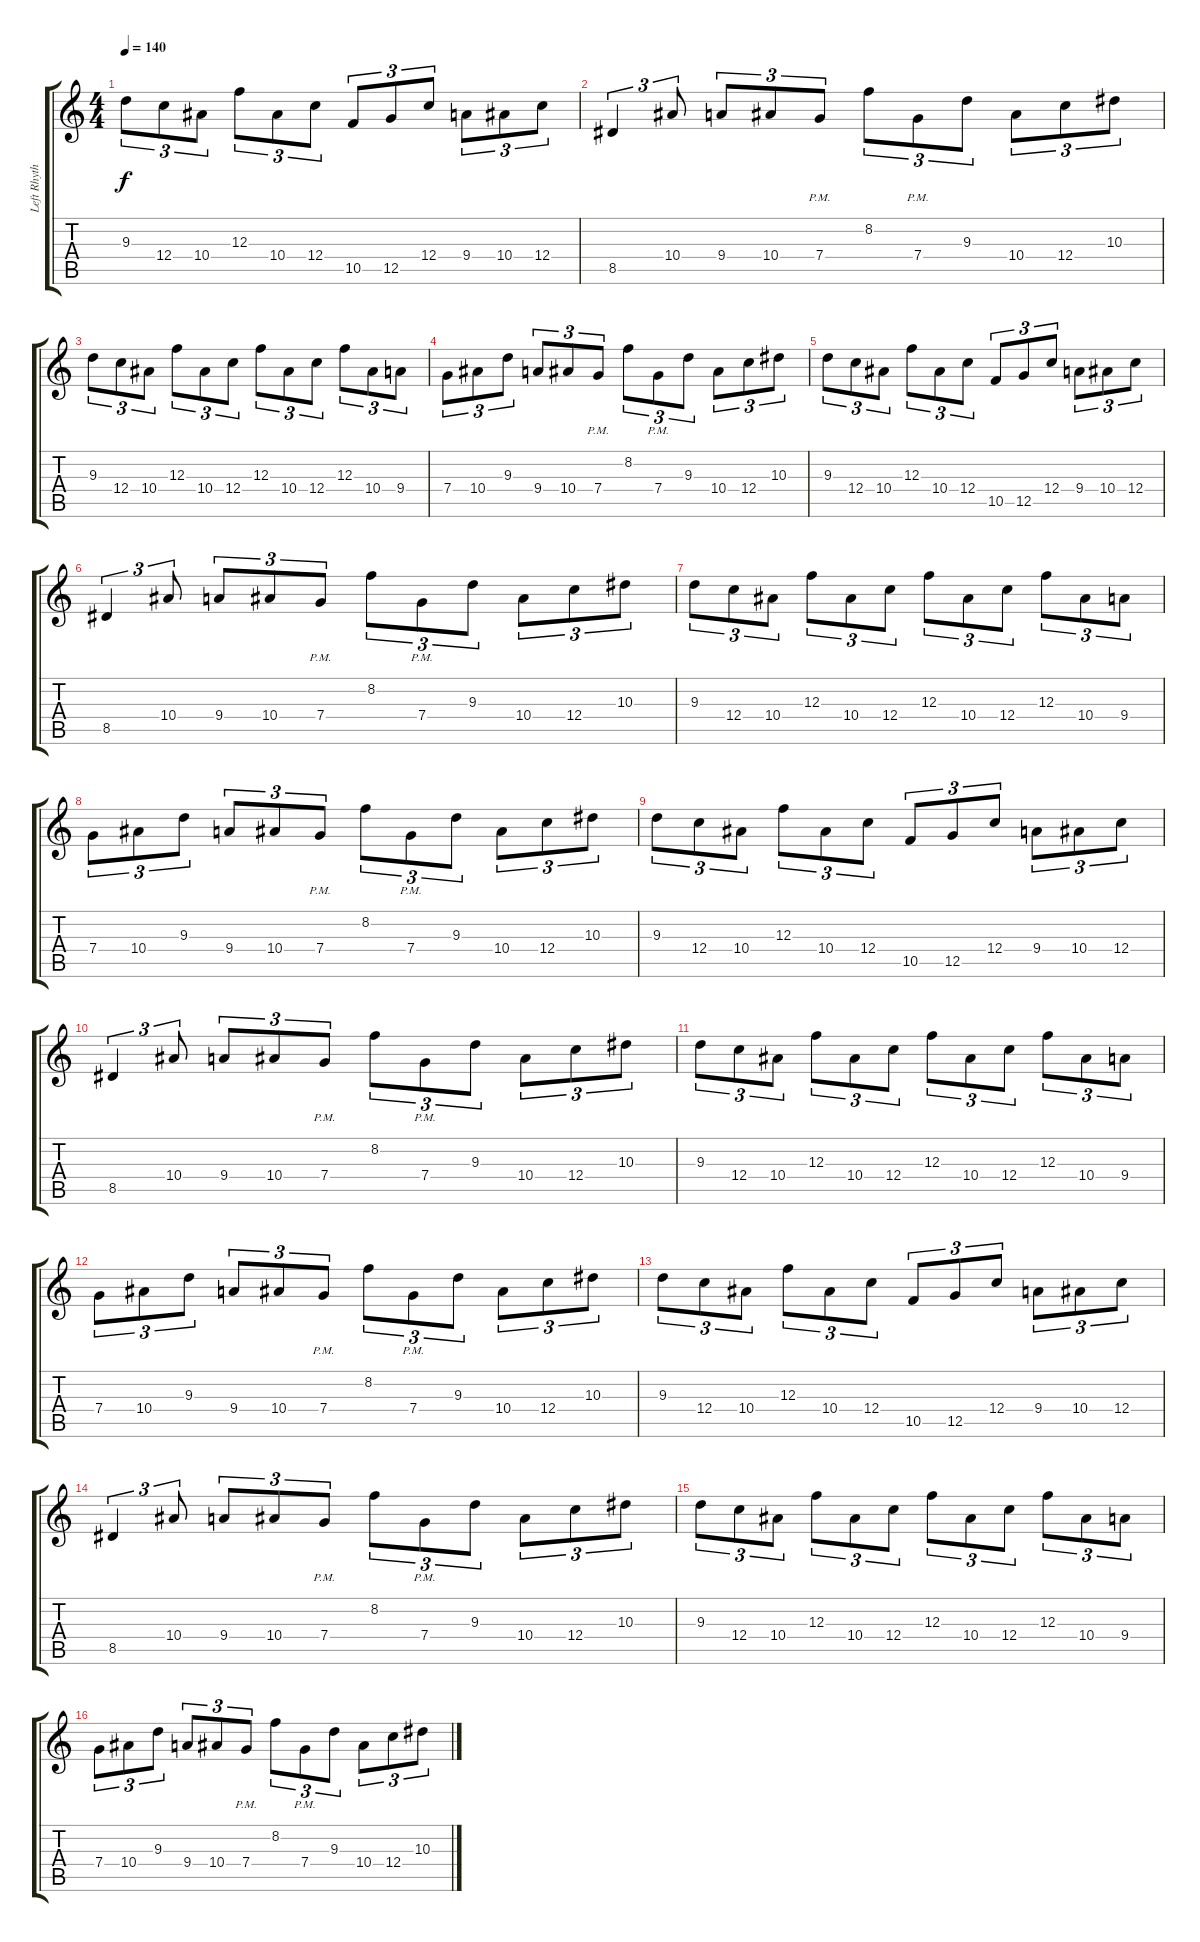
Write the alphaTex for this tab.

\track ("Left Rhythm" "Left Rhyth") {instrument distortionguitar}
\staff {score tabs}
\tuning (D4 A3 F3 C3 G2 C2) {hide}
\ts (4 4)
\tempo 140
\clef g2
\ks c
9.3.8{tu (3 2) dy f} 12.4.8{tu (3 2)} 10.4.8{tu (3 2)} 12.3.8{tu (3 2)} 10.4.8{tu (3 2)} 12.4.8{tu (3 2)} 10.5.8{tu (3 2)} 12.5.8{tu (3 2)} 12.4.8{tu (3 2)} 9.4.8{tu (3 2)} 10.4.8{tu (3 2)} 12.4.8{tu (3 2)} |
8.5.4{tu (3 2)} 10.4.8{tu (3 2)} 9.4.8{tu (3 2)} 10.4.8{tu (3 2)} 7.4{pm}.8{tu (3 2)} 8.2.8{tu (3 2)} 7.4{pm}.8{tu (3 2)} 9.3.8{tu (3 2)} 10.4.8{tu (3 2)} 12.4.8{tu (3 2)} 10.3.8{tu (3 2)} |
9.3.8{tu (3 2)} 12.4.8{tu (3 2)} 10.4.8{tu (3 2)} 12.3.8{tu (3 2)} 10.4.8{tu (3 2)} 12.4.8{tu (3 2)} 12.3.8{tu (3 2)} 10.4.8{tu (3 2)} 12.4.8{tu (3 2)} 12.3.8{tu (3 2)} 10.4.8{tu (3 2)} 9.4.8{tu (3 2)} |
7.4.8{tu (3 2)} 10.4.8{tu (3 2)} 9.3.8{tu (3 2)} 9.4.8{tu (3 2)} 10.4.8{tu (3 2)} 7.4{pm}.8{tu (3 2)} 8.2.8{tu (3 2)} 7.4{pm}.8{tu (3 2)} 9.3.8{tu (3 2)} 10.4.8{tu (3 2)} 12.4.8{tu (3 2)} 10.3.8{tu (3 2)} |
9.3.8{tu (3 2)} 12.4.8{tu (3 2)} 10.4.8{tu (3 2)} 12.3.8{tu (3 2)} 10.4.8{tu (3 2)} 12.4.8{tu (3 2)} 10.5.8{tu (3 2)} 12.5.8{tu (3 2)} 12.4.8{tu (3 2)} 9.4.8{tu (3 2)} 10.4.8{tu (3 2)} 12.4.8{tu (3 2)} |
8.5.4{tu (3 2)} 10.4.8{tu (3 2)} 9.4.8{tu (3 2)} 10.4.8{tu (3 2)} 7.4{pm}.8{tu (3 2)} 8.2.8{tu (3 2)} 7.4{pm}.8{tu (3 2)} 9.3.8{tu (3 2)} 10.4.8{tu (3 2)} 12.4.8{tu (3 2)} 10.3.8{tu (3 2)} |
9.3.8{tu (3 2)} 12.4.8{tu (3 2)} 10.4.8{tu (3 2)} 12.3.8{tu (3 2)} 10.4.8{tu (3 2)} 12.4.8{tu (3 2)} 12.3.8{tu (3 2)} 10.4.8{tu (3 2)} 12.4.8{tu (3 2)} 12.3.8{tu (3 2)} 10.4.8{tu (3 2)} 9.4.8{tu (3 2)} |
7.4.8{tu (3 2)} 10.4.8{tu (3 2)} 9.3.8{tu (3 2)} 9.4.8{tu (3 2)} 10.4.8{tu (3 2)} 7.4{pm}.8{tu (3 2)} 8.2.8{tu (3 2)} 7.4{pm}.8{tu (3 2)} 9.3.8{tu (3 2)} 10.4.8{tu (3 2)} 12.4.8{tu (3 2)} 10.3.8{tu (3 2)} |
9.3.8{tu (3 2)} 12.4.8{tu (3 2)} 10.4.8{tu (3 2)} 12.3.8{tu (3 2)} 10.4.8{tu (3 2)} 12.4.8{tu (3 2)} 10.5.8{tu (3 2)} 12.5.8{tu (3 2)} 12.4.8{tu (3 2)} 9.4.8{tu (3 2)} 10.4.8{tu (3 2)} 12.4.8{tu (3 2)} |
8.5.4{tu (3 2)} 10.4.8{tu (3 2)} 9.4.8{tu (3 2)} 10.4.8{tu (3 2)} 7.4{pm}.8{tu (3 2)} 8.2.8{tu (3 2)} 7.4{pm}.8{tu (3 2)} 9.3.8{tu (3 2)} 10.4.8{tu (3 2)} 12.4.8{tu (3 2)} 10.3.8{tu (3 2)} |
9.3.8{tu (3 2)} 12.4.8{tu (3 2)} 10.4.8{tu (3 2)} 12.3.8{tu (3 2)} 10.4.8{tu (3 2)} 12.4.8{tu (3 2)} 12.3.8{tu (3 2)} 10.4.8{tu (3 2)} 12.4.8{tu (3 2)} 12.3.8{tu (3 2)} 10.4.8{tu (3 2)} 9.4.8{tu (3 2)} |
7.4.8{tu (3 2)} 10.4.8{tu (3 2)} 9.3.8{tu (3 2)} 9.4.8{tu (3 2)} 10.4.8{tu (3 2)} 7.4{pm}.8{tu (3 2)} 8.2.8{tu (3 2)} 7.4{pm}.8{tu (3 2)} 9.3.8{tu (3 2)} 10.4.8{tu (3 2)} 12.4.8{tu (3 2)} 10.3.8{tu (3 2)} |
9.3.8{tu (3 2)} 12.4.8{tu (3 2)} 10.4.8{tu (3 2)} 12.3.8{tu (3 2)} 10.4.8{tu (3 2)} 12.4.8{tu (3 2)} 10.5.8{tu (3 2)} 12.5.8{tu (3 2)} 12.4.8{tu (3 2)} 9.4.8{tu (3 2)} 10.4.8{tu (3 2)} 12.4.8{tu (3 2)} |
8.5.4{tu (3 2)} 10.4.8{tu (3 2)} 9.4.8{tu (3 2)} 10.4.8{tu (3 2)} 7.4{pm}.8{tu (3 2)} 8.2.8{tu (3 2)} 7.4{pm}.8{tu (3 2)} 9.3.8{tu (3 2)} 10.4.8{tu (3 2)} 12.4.8{tu (3 2)} 10.3.8{tu (3 2)} |
9.3.8{tu (3 2)} 12.4.8{tu (3 2)} 10.4.8{tu (3 2)} 12.3.8{tu (3 2)} 10.4.8{tu (3 2)} 12.4.8{tu (3 2)} 12.3.8{tu (3 2)} 10.4.8{tu (3 2)} 12.4.8{tu (3 2)} 12.3.8{tu (3 2)} 10.4.8{tu (3 2)} 9.4.8{tu (3 2)} |
7.4.8{tu (3 2)} 10.4.8{tu (3 2)} 9.3.8{tu (3 2)} 9.4.8{tu (3 2)} 10.4.8{tu (3 2)} 7.4{pm}.8{tu (3 2)} 8.2.8{tu (3 2)} 7.4{pm}.8{tu (3 2)} 9.3.8{tu (3 2)} 10.4.8{tu (3 2)} 12.4.8{tu (3 2)} 10.3.8{tu (3 2)}
